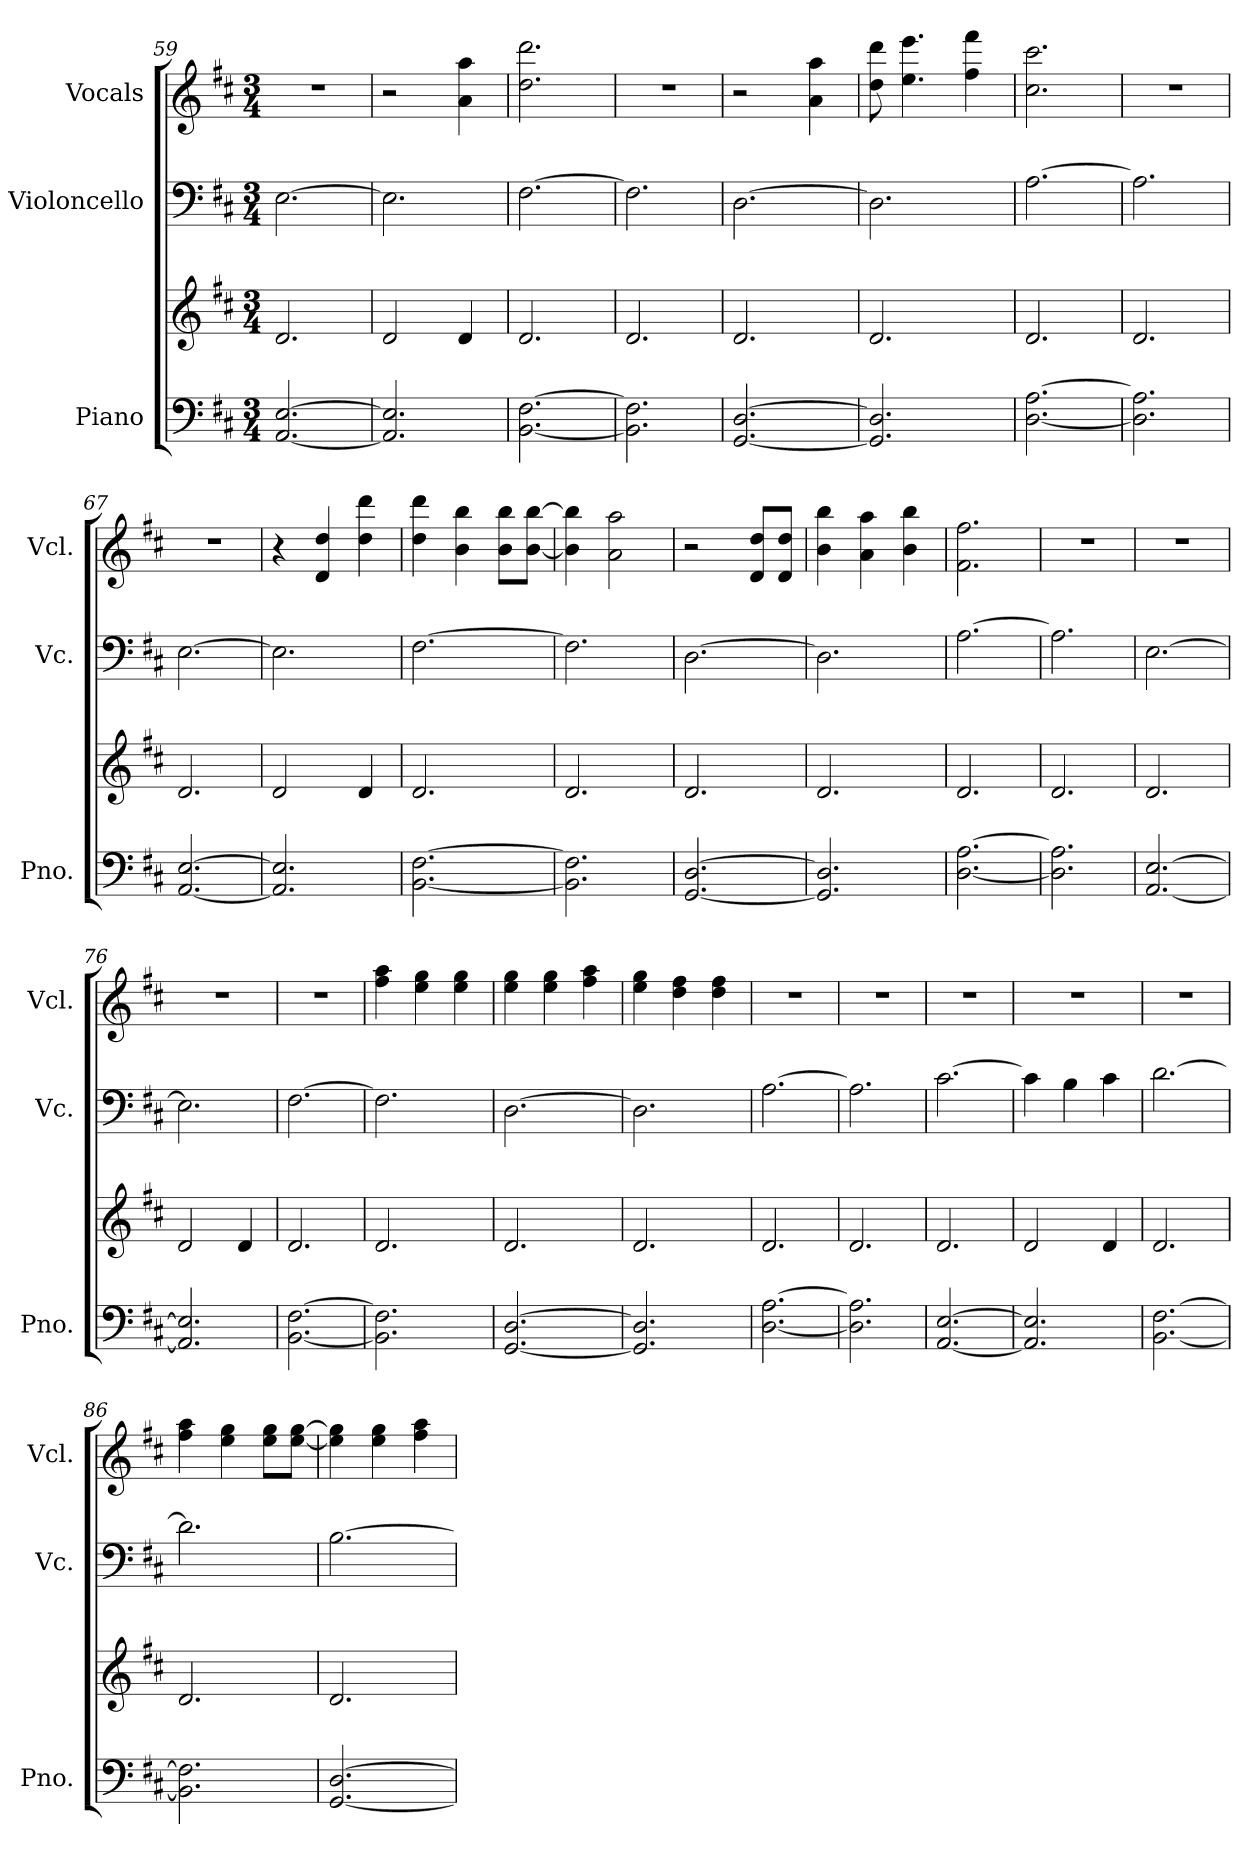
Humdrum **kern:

**kern	**kern	**kern	**kern
*part3	*part3	*part2	*part1
*staff4	*staff3	*staff2	*staff1
*I"Piano	*	*I"Violoncello	*I"Vocals
*I'Pno.	*	*I'Vc.	*I'Vcl.
!!LO:LB:g=z
*clefF4	*clefG2	*clefF4	*clefG2
*k[f#c#]	*k[f#c#]	*k[f#c#]	*k[f#c#]
*M3/4	*M3/4	*M3/4	*M3/4
=59	=59	=59	=59
[2.AA/ [2.E/	2.d/	[2.E\	2.r
=60	=60	=60	=60
2.AA/] 2.E/]	2d/	2.E\]	2r
.	4d/	.	4a\ 4aa\
=61	=61	=61	=61
[2.BB\ [2.F#\	2.d/	[2.F#\	2.dd\ 2.ddd\
=62	=62	=62	=62
2.BB\] 2.F#\]	2.d/	2.F#\]	2.r
=63	=63	=63	=63
[2.GG/ [2.D/	2.d/	[2.D\	2r
.	.	.	4a\ 4aa\
=64	=64	=64	=64
2.GG/] 2.D/]	2.d/	2.D\]	8dd\ 8ddd\
.	.	.	4.ee\ 4.eee\
.	.	.	4ff#\ 4fff#\
=65	=65	=65	=65
[2.D\ [2.A\	2.d/	[2.A\	2.cc#\ 2.ccc#\
=66	=66	=66	=66
2.D\] 2.A\]	2.d/	2.A\]	2.r
=67	=67	=67	=67
[2.AA/ [2.E/	2.d/	[2.E\	2.r
=68	=68	=68	=68
2.AA/] 2.E/]	2d/	2.E\]	4r
.	.	.	4d/ 4dd/
.	4d/	.	4dd\ 4ddd\
=69	=69	=69	=69
[2.BB\ [2.F#\	2.d/	[2.F#\	4dd\ 4ddd\
.	.	.	4b\ 4bb\
.	.	.	8b\ 8bb\L
.	.	.	[8b\ [8bb\J
!!LO:PB:g=z
=70	=70	=70	=70
2.BB\] 2.F#\]	2.d/	2.F#\]	4b\] 4bb\]
.	.	.	2a\ 2aa\
=71	=71	=71	=71
[2.GG/ [2.D/	2.d/	[2.D\	2r
.	.	.	8d/ 8dd/L
.	.	.	8d/ 8dd/J
=72	=72	=72	=72
2.GG/] 2.D/]	2.d/	2.D\]	4b\ 4bb\
.	.	.	4a\ 4aa\
.	.	.	4b\ 4bb\
=73	=73	=73	=73
[2.D\ [2.A\	2.d/	[2.A\	2.f#\ 2.ff#\
=74	=74	=74	=74
2.D\] 2.A\]	2.d/	2.A\]	2.r
=75	=75	=75	=75
[2.AA/ [2.E/	2.d/	[2.E\	2.r
=76	=76	=76	=76
2.AA/] 2.E/]	2d/	2.E\]	2.r
.	4d/	.	.
=77	=77	=77	=77
[2.BB\ [2.F#\	2.d/	[2.F#\	2.r
=78	=78	=78	=78
2.BB\] 2.F#\]	2.d/	2.F#\]	4ff#\ 4aa\
.	.	.	4ee\ 4gg\
.	.	.	4ee\ 4gg\
=79	=79	=79	=79
[2.GG/ [2.D/	2.d/	[2.D\	4ee\ 4gg\
.	.	.	4ee\ 4gg\
.	.	.	4ff#\ 4aa\
=80	=80	=80	=80
2.GG/] 2.D/]	2.d/	2.D\]	4ee\ 4gg\
.	.	.	4dd\ 4ff#\
.	.	.	4dd\ 4ff#\
!!LO:LB:g=z
=81	=81	=81	=81
[2.D\ [2.A\	2.d/	[2.A\	2.r
=82	=82	=82	=82
2.D\] 2.A\]	2.d/	2.A\]	2.r
=83	=83	=83	=83
[2.AA/ [2.E/	2.d/	[2.c#\	2.r
=84	=84	=84	=84
2.AA/] 2.E/]	2d/	4c#\]	2.r
.	.	4B\	.
.	4d/	4c#\	.
=85	=85	=85	=85
[2.BB\ [2.F#\	2.d/	[2.d\	2.r
=86	=86	=86	=86
2.BB\] 2.F#\]	2.d/	2.d\]	4ff#\ 4aa\
.	.	.	4ee\ 4gg\
.	.	.	8ee\ 8gg\L
.	.	.	[8ee\ [8gg\J
=87	=87	=87	=87
[2.GG/ [2.D/	2.d/	[2.B\	4ee\] 4gg\]
.	.	.	4ee\ 4gg\
.	.	.	4ff#\ 4aa\
=	=	=	=
*-	*-	*-	*-
